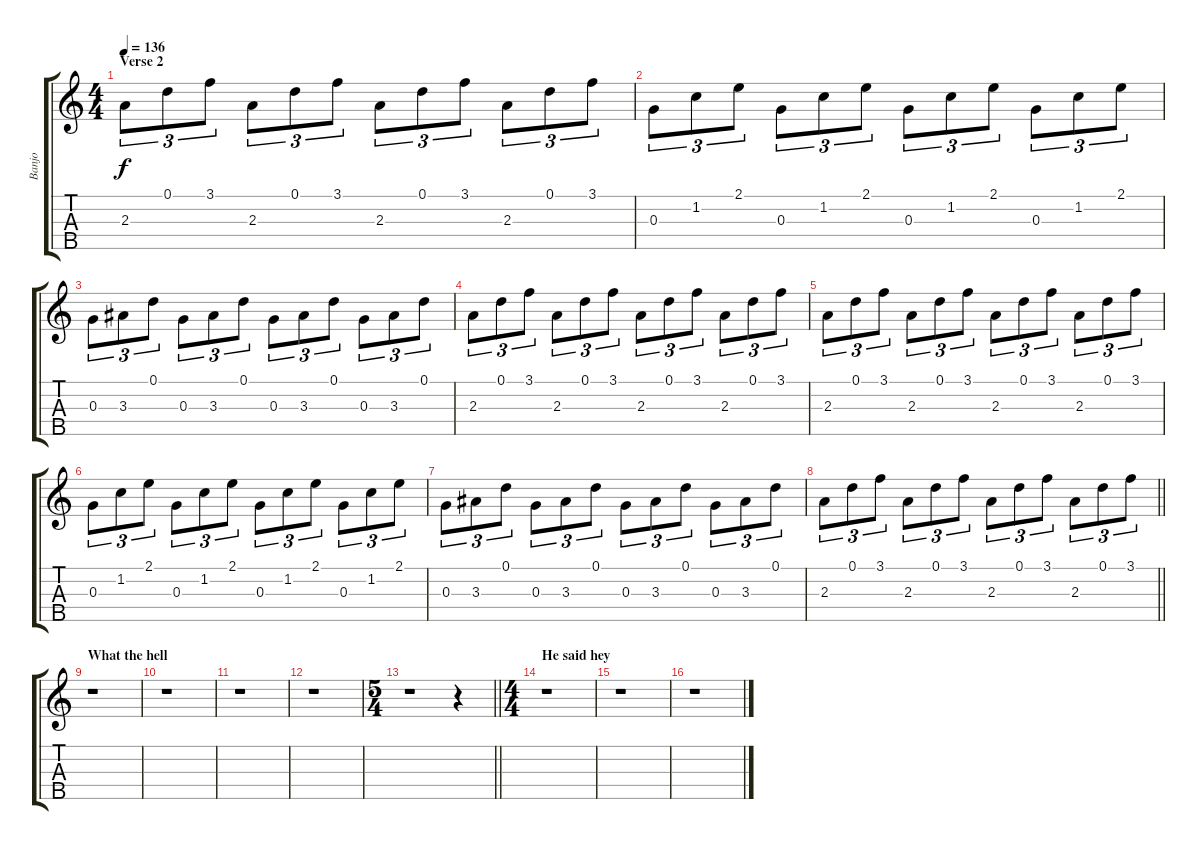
\track ("Banjo" "Banjo") {instrument banjo}
\staff {score tabs}
\tuning (D4 B3 G3 D3 G4) {hide}
\displaytranspose 12
\ts (4 4)
\section ("" "Verse 2")
\tempo 136
\clef g2
\ks c
2.3.8{tu (3 2) dy f} 0.1.8{tu (3 2)} 3.1.8{tu (3 2)} 2.3.8{tu (3 2)} 0.1.8{tu (3 2)} 3.1.8{tu (3 2)} 2.3.8{tu (3 2)} 0.1.8{tu (3 2)} 3.1.8{tu (3 2)} 2.3.8{tu (3 2)} 0.1.8{tu (3 2)} 3.1.8{tu (3 2)} |
0.3.8{tu (3 2)} 1.2.8{tu (3 2)} 2.1.8{tu (3 2)} 0.3.8{tu (3 2)} 1.2.8{tu (3 2)} 2.1.8{tu (3 2)} 0.3.8{tu (3 2)} 1.2.8{tu (3 2)} 2.1.8{tu (3 2)} 0.3.8{tu (3 2)} 1.2.8{tu (3 2)} 2.1.8{tu (3 2)} |
0.3.8{tu (3 2)} 3.3.8{tu (3 2)} 0.1.8{tu (3 2)} 0.3.8{tu (3 2)} 3.3.8{tu (3 2)} 0.1.8{tu (3 2)} 0.3.8{tu (3 2)} 3.3.8{tu (3 2)} 0.1.8{tu (3 2)} 0.3.8{tu (3 2)} 3.3.8{tu (3 2)} 0.1.8{tu (3 2)} |
2.3.8{tu (3 2)} 0.1.8{tu (3 2)} 3.1.8{tu (3 2)} 2.3.8{tu (3 2)} 0.1.8{tu (3 2)} 3.1.8{tu (3 2)} 2.3.8{tu (3 2)} 0.1.8{tu (3 2)} 3.1.8{tu (3 2)} 2.3.8{tu (3 2)} 0.1.8{tu (3 2)} 3.1.8{tu (3 2)} |
2.3.8{tu (3 2)} 0.1.8{tu (3 2)} 3.1.8{tu (3 2)} 2.3.8{tu (3 2)} 0.1.8{tu (3 2)} 3.1.8{tu (3 2)} 2.3.8{tu (3 2)} 0.1.8{tu (3 2)} 3.1.8{tu (3 2)} 2.3.8{tu (3 2)} 0.1.8{tu (3 2)} 3.1.8{tu (3 2)} |
0.3.8{tu (3 2)} 1.2.8{tu (3 2)} 2.1.8{tu (3 2)} 0.3.8{tu (3 2)} 1.2.8{tu (3 2)} 2.1.8{tu (3 2)} 0.3.8{tu (3 2)} 1.2.8{tu (3 2)} 2.1.8{tu (3 2)} 0.3.8{tu (3 2)} 1.2.8{tu (3 2)} 2.1.8{tu (3 2)} |
0.3.8{tu (3 2)} 3.3.8{tu (3 2)} 0.1.8{tu (3 2)} 0.3.8{tu (3 2)} 3.3.8{tu (3 2)} 0.1.8{tu (3 2)} 0.3.8{tu (3 2)} 3.3.8{tu (3 2)} 0.1.8{tu (3 2)} 0.3.8{tu (3 2)} 3.3.8{tu (3 2)} 0.1.8{tu (3 2)} |
\barLineRight lightlight
2.3.8{tu (3 2)} 0.1.8{tu (3 2)} 3.1.8{tu (3 2)} 2.3.8{tu (3 2)} 0.1.8{tu (3 2)} 3.1.8{tu (3 2)} 2.3.8{tu (3 2)} 0.1.8{tu (3 2)} 3.1.8{tu (3 2)} 2.3.8{tu (3 2)} 0.1.8{tu (3 2)} 3.1.8{tu (3 2)} |
\section ("" "What the hell")
r.1 |
r.1 |
r.1 |
r.1 |
\ts (5 4)
\barLineRight lightlight
r.1 r.4 |
\ts (4 4)
\section ("" "He said hey")
r.1 |
r.1 |
r.1
